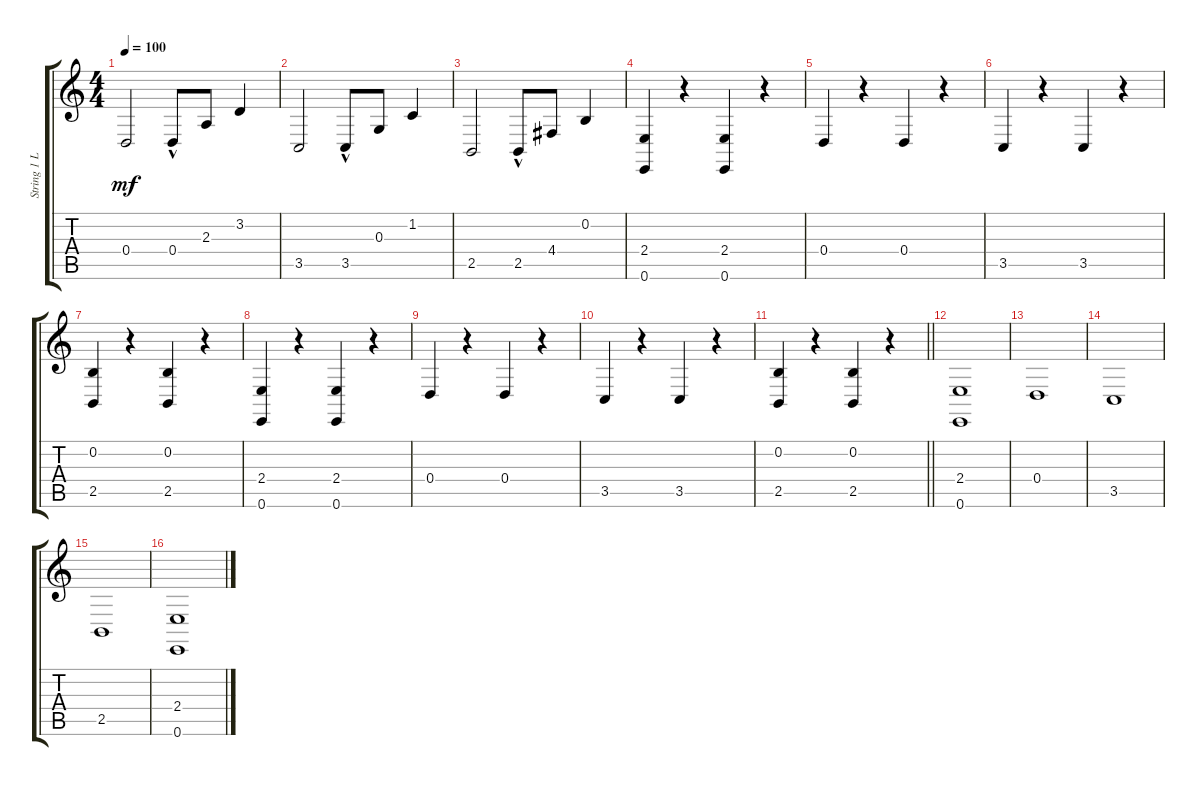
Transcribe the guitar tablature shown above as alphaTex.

\track ("String 1 LH" "String 1 L") {instrument stringensemble1}
\staff {score tabs}
\tuning (E4 B3 G3 D3 A2 E2) {hide}
\ts (4 4)
\tempo 100
\clef g2
\ks c
0.4.2{dy mf} 0.4{hac}.8 2.3.8 3.2.4 |
3.5.2 3.5{hac}.8 0.3.8 1.2.4 |
2.5.2 2.5{hac}.8 4.4.8 0.2.4 |
(2.4 0.6).4 r.4 (2.4 0.6).4 r.4 |
0.4.4 r.4 0.4.4 r.4 |
3.5.4 r.4 3.5.4 r.4 |
(0.2 2.5).4 r.4 (0.2 2.5).4 r.4 |
(2.4 0.6).4 r.4 (2.4 0.6).4 r.4 |
0.4.4 r.4 0.4.4 r.4 |
3.5.4 r.4 3.5.4 r.4 |
\barLineRight lightlight
(0.2 2.5).4 r.4 (0.2 2.5).4 r.4 |
(2.4 0.6).1 |
0.4.1 |
3.5.1 |
2.5.1 |
(2.4 0.6).1
